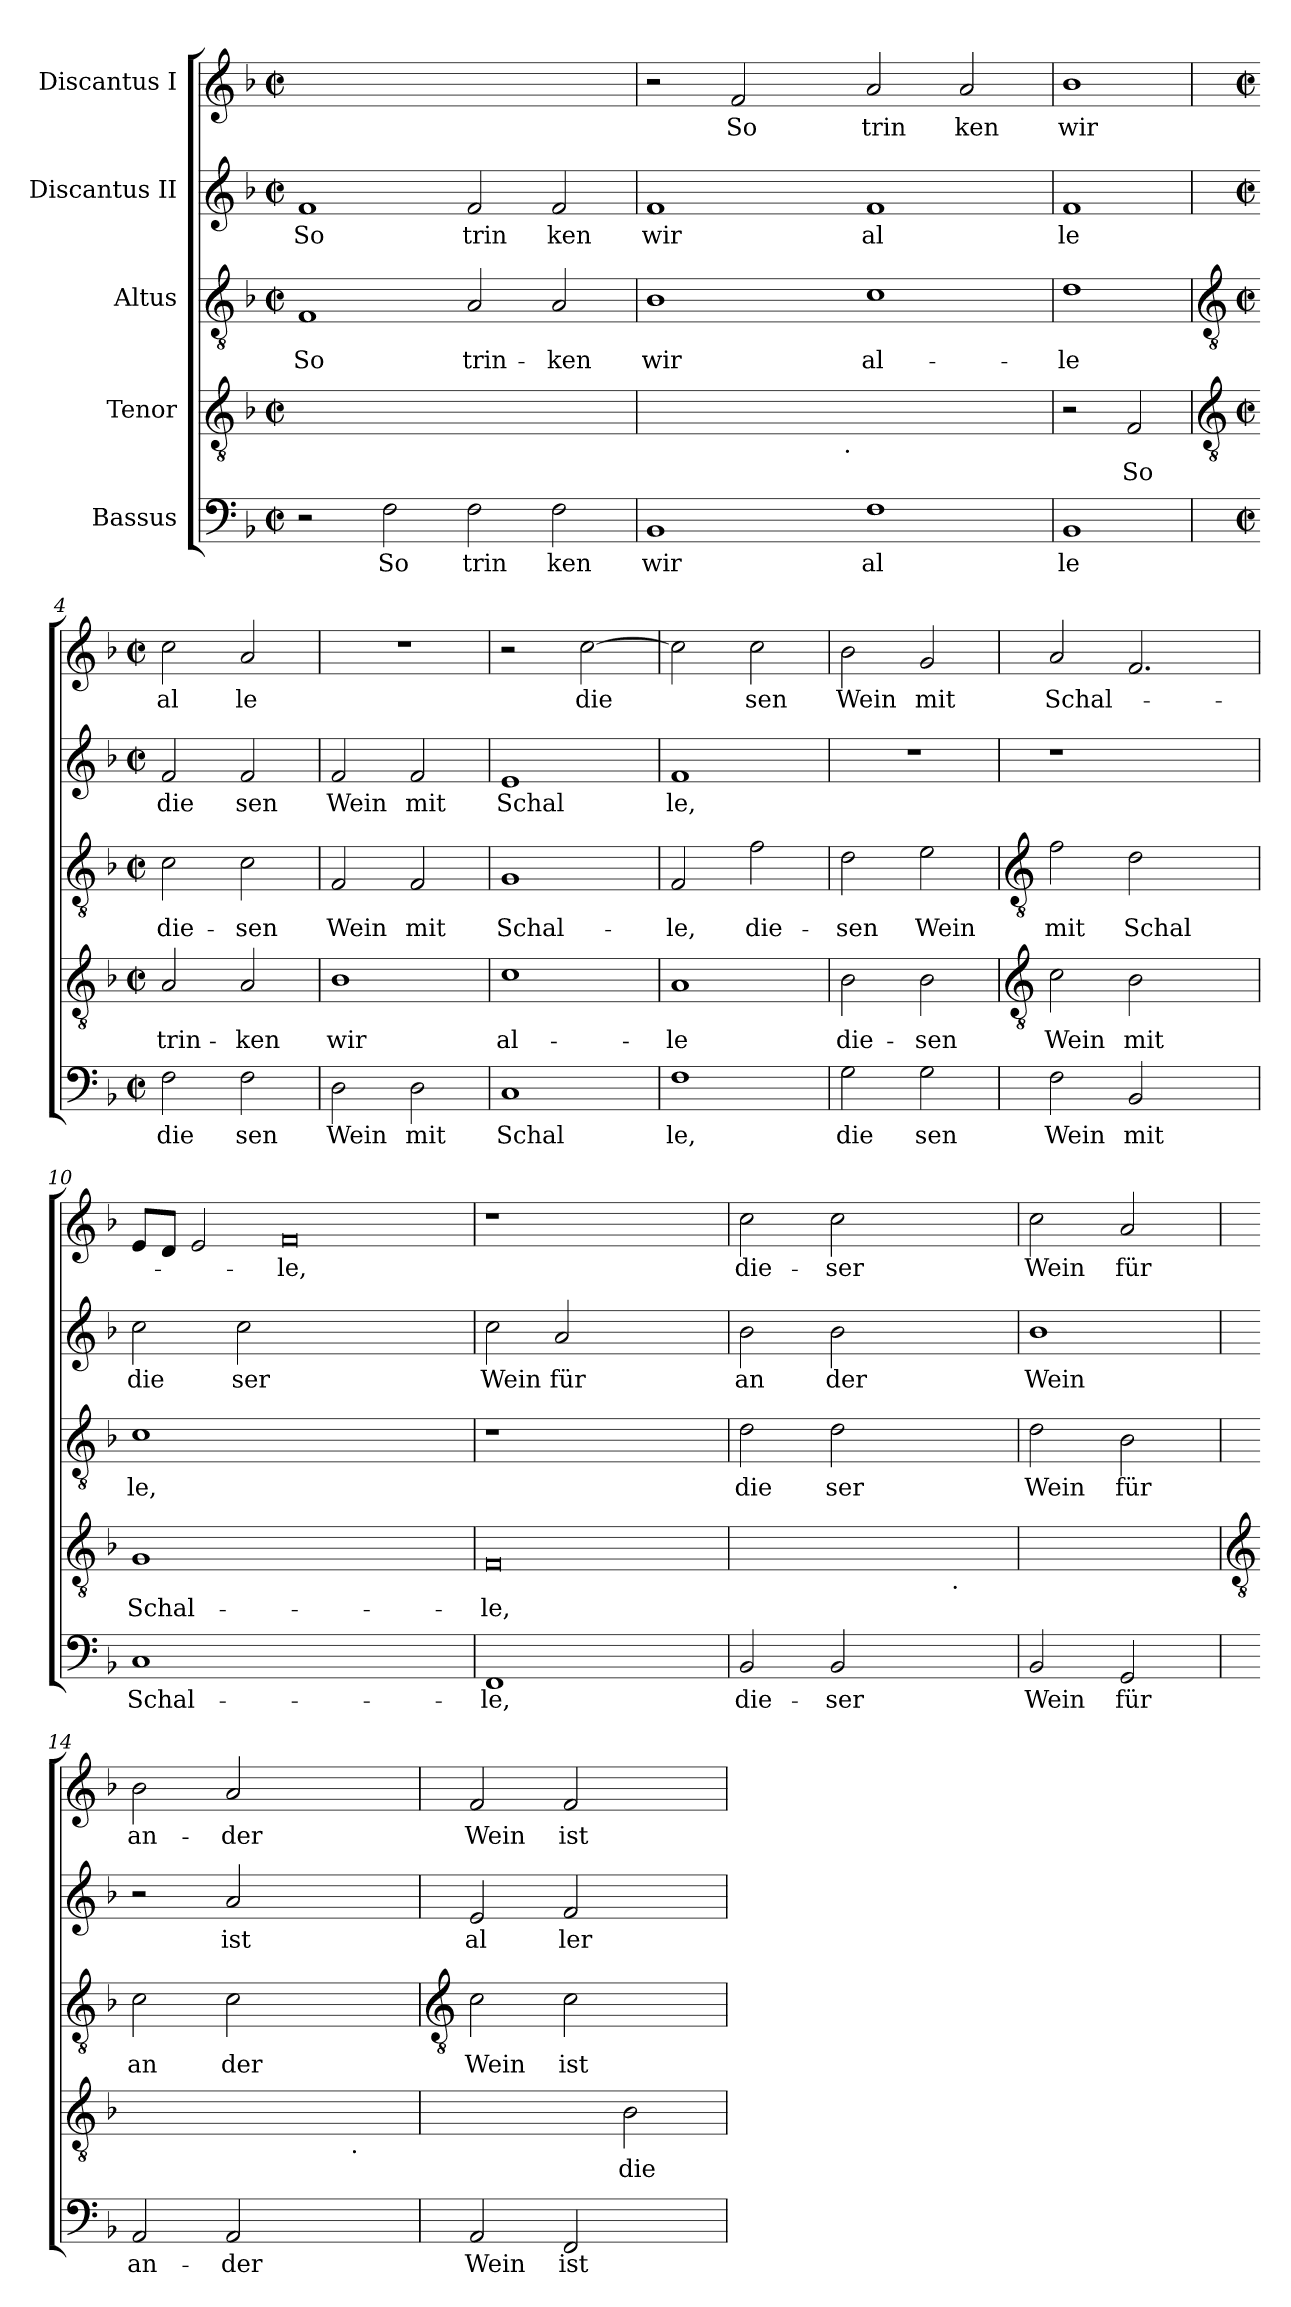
**kern	**text	**kern	**text	**kern	**text	**kern	**text	**kern	**text
*part5	*part5	*part4	*part4	*part3	*part3	*part2	*part2	*part1	*part1
*staff5	*staff5	*staff4	*staff4	*staff3	*staff3	*staff2	*staff2	*staff1	*staff1
*I"Bassus	*	*I"Tenor	*	*I"Altus	*	*I"Discantus II	*	*I"Discantus I	*
*clefF4	*	*clefGv2	*	*clefGv2	*	*clefG2	*	*clefG2	*
*k[b-]	*	*k[b-]	*	*k[b-]	*	*k[b-]	*	*k[b-]	*
*F:	*	*F:	*	*F:	*	*F:	*	*F:	*
*M4/2	*	*M4/2	*	*M4/2	*	*M4/2	*	*M4/2	*
*met(c|)	*	*met(c|)	*	*met(c|)	*	*met(c|)	*	*met(c|)	*
=1	=1	=1	=1	=1	=1	=1	=1	=1	=1
!	!	!	!	!	!LO:LY:b	!	!LO:LY:b	!	!
2r	.	4ryy	.	1F	So	1f	So	4ryy	.
.	.	4ryy	.	.	.	.	.	4ryy	.
!	!LO:LY:b	!	!	!	!	!	!	!	!
2F\	So	4ryy	.	.	.	.	.	4ryy	.
.	.	4ryy	.	.	.	.	.	4ryy	.
!	!LO:LY:b	!	!	!	!LO:LY:b	!	!LO:LY:b	!	!
2F\	trin	4ryy	.	2A/	trin-	2f/	trin	4ryy	.
.	.	4ryy	.	.	.	.	.	4ryy	.
!	!LO:LY:b	!	!	!	!LO:LY:b	!	!LO:LY:b	!	!
2F\	ken	4ryy	.	2A/	-ken	2f/	ken	4ryy	.
.	.	4ryy	.	.	.	.	.	4ryy	.
=2	=2	=2	=2	=2	=2	=2	=2	=2	=2
!	!LO:LY:b	!	!	!	!LO:LY:b	!	!LO:LY:b	!	!
1BB-	wir	4ryy	.	1B-	wir	1f	wir	2r	.
.	.	4ryy	.	.	.	.	.	.	.
!	!	!	!	!	!	!	!	!	!LO:LY:b
.	.	4ryy	.	.	.	.	.	2f/	So
.	.	32ryy	.	.	.	.	.	.	.
.	.	32ryy	.	.	.	.	.	.	.
.	.	32ryy	.	.	.	.	.	.	.
.	.	32ryy	.	.	.	.	.	.	.
.	.	32ryy	.	.	.	.	.	.	.
.	.	32ryy	.	.	.	.	.	.	.
!	!	!LO:TX:b:t=.	!	!	!	!	!	!	!
.	.	32ryy	.	.	.	.	.	.	.
.	.	4ryy	.	.	.	.	.	.	.
!	!LO:LY:b	!	!	!	!LO:LY:b	!	!LO:LY:b	!	!LO:LY:b
1F	al	.	.	1c	al-	1f	al	2a/	trin
.	.	4ryy	.	.	.	.	.	.	.
.	.	4ryy	.	.	.	.	.	.	.
!	!	!	!	!	!	!	!	!	!LO:LY:b
.	.	.	.	.	.	.	.	2a/	ken
.	.	4ryy	.	.	.	.	.	.	.
.	.	32ryy	.	.	.	.	.	.	.
=3	=3	=3	=3	=3	=3	=3	=3	=3	=3
!	!LO:LY:b	!	!	!	!LO:LY:b	!	!LO:LY:b	!	!LO:LY:b
1BB-	le	2r	.	1d	-le	1f	le	1b-	wir
!	!	!	!LO:LY:b	!	!	!	!	!	!
.	.	2F/	So	.	.	.	.	.	.
!!LO:LB:g=z
=4	=4	=4	=4	=4	=4	=4	=4	=4	=4
*	*	*clefGv2	*	*clefGv2	*	*	*	*	*
*M2/2	*	*M2/2	*	*M2/2	*	*M2/2	*	*M2/2	*
*met(c|)	*	*met(c|)	*	*met(c|)	*	*met(c|)	*	*met(c|)	*
!	!LO:LY:b	!	!LO:LY:b	!	!LO:LY:b	!	!LO:LY:b	!	!LO:LY:b
2F\	die	2A/	trin-	2c\	die-	2f/	die	2cc\	al
!	!LO:LY:b	!	!LO:LY:b	!	!LO:LY:b	!	!LO:LY:b	!	!LO:LY:b
2F\	sen	2A/	-ken	2c\	-sen	2f/	sen	2a/	le
=5	=5	=5	=5	=5	=5	=5	=5	=5	=5
!	!LO:LY:b	!	!LO:LY:b	!	!LO:LY:b	!	!LO:LY:b	!	!
2D\	Wein	1B-	wir	2F/	Wein	2f/	Wein	1r	.
!	!LO:LY:b	!	!	!	!LO:LY:b	!	!LO:LY:b	!	!
2D\	mit	.	.	2F/	mit	2f/	mit	.	.
=6	=6	=6	=6	=6	=6	=6	=6	=6	=6
!	!LO:LY:b	!	!LO:LY:b	!	!LO:LY:b	!	!LO:LY:b	!	!
1C	Schal	1c	al-	1G	Schal-	1e	Schal	2r	.
!	!	!	!	!	!	!	!	!	!LO:LY:b
.	.	.	.	.	.	.	.	[2cc\	die
=7	=7	=7	=7	=7	=7	=7	=7	=7	=7
!	!LO:LY:b	!	!LO:LY:b	!	!LO:LY:b	!	!LO:LY:b	!	!
1F	le,	1A	-le	2F/	-le,	1f	le,	2cc\]	.
!	!	!	!	!	!LO:LY:b	!	!	!	!LO:LY:b
.	.	.	.	2f\	die-	.	.	2cc\	sen
=8	=8	=8	=8	=8	=8	=8	=8	=8	=8
!	!LO:LY:b	!	!LO:LY:b	!	!LO:LY:b	!	!	!	!LO:LY:b
2G\	die	2B-\	die-	2d\	-sen	1r	.	2b-\	Wein
!	!LO:LY:b	!	!LO:LY:b	!	!LO:LY:b	!	!	!	!LO:LY:b
2G\	sen	2B-\	-sen	2e\	Wein	.	.	2g/	mit
!!LO:LB:g=z
=9	=9	=9	=9	=9	=9	=9	=9	=9	=9
*	*	*clefGv2	*	*clefGv2	*	*	*	*	*
!	!LO:LY:b	!	!LO:LY:b	!	!LO:LY:b	!	!	!	!LO:LY:b
2F\	Wein	2c\	Wein	2f\	mit	1r	.	2a/	Schal-
!	!LO:LY:b	!	!LO:LY:b	!	!LO:LY:b	!	!	!	!
2BB-/	mit	2B-\	mit	2d\	Schal	.	.	2.f/	.
4ryy	.	4ryy	.	4ryy	.	4ryy	.	.	.
=10	=10	=10	=10	=10	=10	=10	=10	=10	=10
!	!LO:LY:b	!	!LO:LY:b	!	!LO:LY:b	!	!LO:LY:b	!	!
1C	Schal-	1G	Schal-	1c	le,	2cc\	die	8e/L	.
.	.	.	.	.	.	.	.	8d/J	.
.	.	.	.	.	.	.	.	2e/	.
!	!	!	!	!	!	!	!LO:LY:b	!	!
.	.	.	.	.	.	2cc\	ser	.	.
!	!	!	!	!	!	!	!	!	!LO:LY:b
.	.	.	.	.	.	.	.	0f	-le,
1..ryy	.	1..ryy	.	1..ryy	.	1..ryy	.	.	.
=11	=11	=11	=11	=11	=11	=11	=11	=11	=11
!	!LO:LY:b	!	!LO:LY:b	!	!	!	!LO:LY:b	!	!
1FF	-le,	0F	-le,	1r	.	2cc\	Wein	1r	.
!	!	!	!	!	!	!	!LO:LY:b	!	!
.	.	.	.	.	.	2a/	für	.	.
1ryy	.	.	.	1ryy	.	1ryy	.	1ryy	.
=12	=12	=12	=12	=12	=12	=12	=12	=12	=12
!	!LO:LY:b	!	!	!	!LO:LY:b	!	!LO:LY:b	!	!LO:LY:b
2BB-/	die-	4ryy	.	2d\	die	2b-\	an	2cc\	die-
.	.	4ryy	.	.	.	.	.	.	.
!	!LO:LY:b	!	!	!	!LO:LY:b	!	!LO:LY:b	!	!LO:LY:b
2BB-/	-ser	4ryy	.	2d\	ser	2b-\	der	2cc\	-ser
.	.	32ryy	.	.	.	.	.	.	.
.	.	32ryy	.	.	.	.	.	.	.
.	.	32ryy	.	.	.	.	.	.	.
.	.	32ryy	.	.	.	.	.	.	.
.	.	32ryy	.	.	.	.	.	.	.
.	.	32ryy	.	.	.	.	.	.	.
!	!	!LO:TX:b:t=.	!	!	!	!	!	!	!
.	.	32ryy	.	.	.	.	.	.	.
.	.	4ryy	.	.	.	.	.	.	.
8..ryy	.	.	.	8..ryy	.	8..ryy	.	8..ryy	.
!!LO:LB:g=z
=13	=13	=13	=13	=13	=13	=13	=13	=13	=13
!	!LO:LY:b	!	!	!	!LO:LY:b	!	!LO:LY:b	!	!LO:LY:b
2BB-/	Wein	4ryy	.	2d\	Wein	1b-	Wein	2cc\	Wein
.	.	4ryy	.	.	.	.	.	.	.
!	!LO:LY:b	!	!	!	!LO:LY:b	!	!	!	!LO:LY:b
2GG/	für	4ryy	.	2B-\	für	.	.	2a/	für
.	.	32ryy	.	.	.	.	.	.	.
.	.	8..ryy	.	.	.	.	.	.	.
!!LO:LB:g=z
=14A	=14A	=14A	=14A	=14A	=14A	=14A	=14A	=14A	=14A
*	*	*clefGv2	*	*	*	*	*	*	*
!	!LO:LY:b	!	!	!	!LO:LY:b	!	!	!	!LO:LY:b
2AA/	an-	4ryy	.	2c\	an	2r	.	2b-\	an-
.	.	4ryy	.	.	.	.	.	.	.
!	!LO:LY:b	!	!	!	!LO:LY:b	!	!LO:LY:b	!	!LO:LY:b
2AA/	-der	4ryy	.	2c\	der	2a/	ist	2a/	-der
.	.	32ryy	.	.	.	.	.	.	.
.	.	32ryy	.	.	.	.	.	.	.
.	.	32ryy	.	.	.	.	.	.	.
.	.	32ryy	.	.	.	.	.	.	.
.	.	32ryy	.	.	.	.	.	.	.
.	.	32ryy	.	.	.	.	.	.	.
!	!	!LO:TX:b:t=.	!	!	!	!	!	!	!
.	.	32ryy	.	.	.	.	.	.	.
.	.	4ryy	.	.	.	.	.	.	.
8..ryy	.	.	.	8..ryy	.	8..ryy	.	8..ryy	.
!!LO:LB:g=z
=15A	=15A	=15A	=15A	=15A	=15A	=15A	=15A	=15A	=15A
*	*	*	*	*clefGv2	*	*	*	*	*
!	!LO:LY:b	!	!	!	!LO:LY:b	!	!LO:LY:b	!	!LO:LY:b
2AA/	Wein	4ryy	.	2c\	Wein	2e/	al	2f/	Wein
.	.	4ryy	.	.	.	.	.	.	.
!	!LO:LY:b	!	!	!	!LO:LY:b	!	!LO:LY:b	!	!LO:LY:b
2FF/	ist	4ryy	.	2c\	ist	2f/	ler	2f/	ist
.	.	32ryy	.	.	.	.	.	.	.
!	!	!	!LO:LY:b	!	!	!	!	!	!
.	.	2B-\	die-	.	.	.	.	.	.
4ryy	.	.	.	4ryy	.	4ryy	.	4ryy	.
32ryy	.	.	.	32ryy	.	32ryy	.	32ryy	.
=	=	=	=	=	=	=	=	=	=
*-	*-	*-	*-	*-	*-	*-	*-	*-	*-
